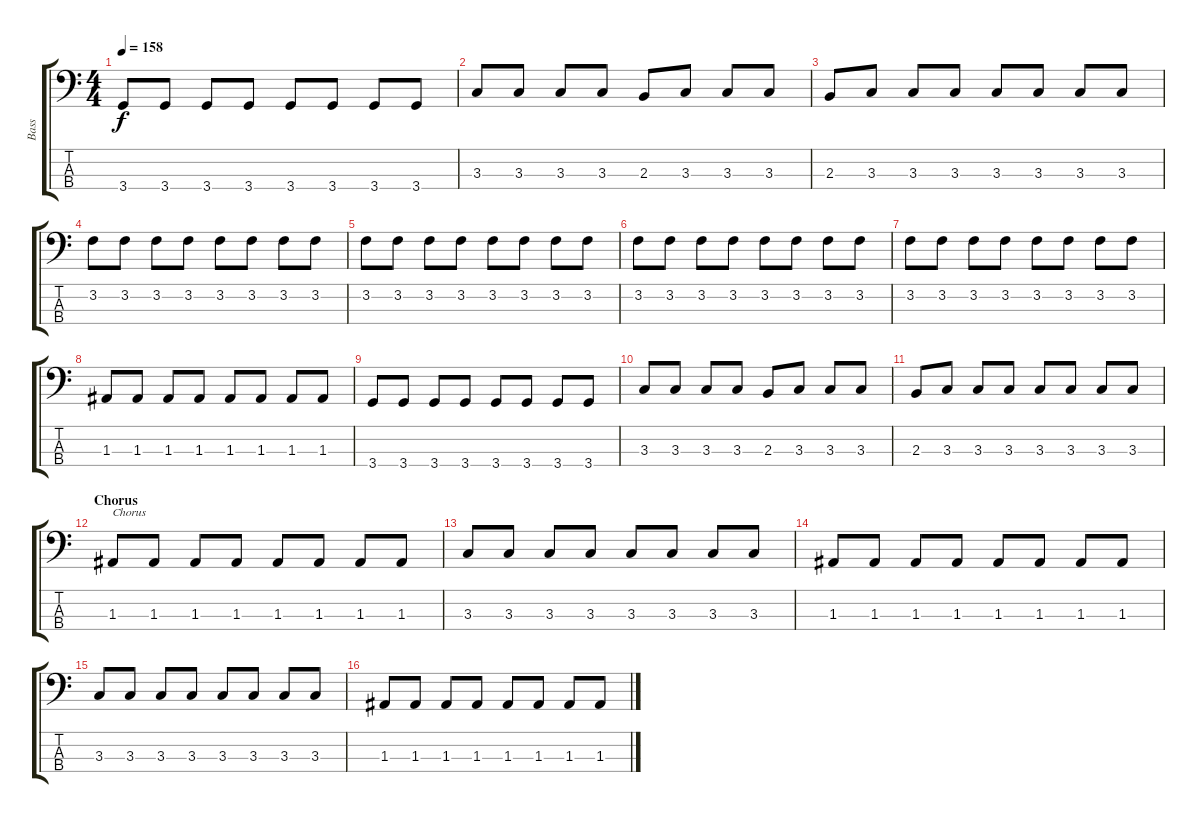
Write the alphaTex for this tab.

\track ("Bass" "Bass") {instrument electricbasspick}
\staff {score tabs}
\tuning (G2 D2 A1 E1) {hide}
\ts (4 4)
\tempo 158
\clef f4
\ks c
3.4.8{dy f} 3.4.8 3.4.8 3.4.8 3.4.8 3.4.8 3.4.8 3.4.8 |
3.3.8 3.3.8 3.3.8 3.3.8 2.3.8 3.3.8 3.3.8 3.3.8 |
2.3.8 3.3.8 3.3.8 3.3.8 3.3.8 3.3.8 3.3.8 3.3.8 |
3.2.8 3.2.8 3.2.8 3.2.8 3.2.8 3.2.8 3.2.8 3.2.8 |
3.2.8 3.2.8 3.2.8 3.2.8 3.2.8 3.2.8 3.2.8 3.2.8 |
3.2.8 3.2.8 3.2.8 3.2.8 3.2.8 3.2.8 3.2.8 3.2.8 |
3.2.8 3.2.8 3.2.8 3.2.8 3.2.8 3.2.8 3.2.8 3.2.8 |
1.3.8 1.3.8 1.3.8 1.3.8 1.3.8 1.3.8 1.3.8 1.3.8 |
3.4.8 3.4.8 3.4.8 3.4.8 3.4.8 3.4.8 3.4.8 3.4.8 |
3.3.8 3.3.8 3.3.8 3.3.8 2.3.8 3.3.8 3.3.8 3.3.8 |
2.3.8 3.3.8 3.3.8 3.3.8 3.3.8 3.3.8 3.3.8 3.3.8 |
\section ("" "Chorus")
1.3.8{txt "Chorus"} 1.3.8 1.3.8 1.3.8 1.3.8 1.3.8 1.3.8 1.3.8 |
3.3.8 3.3.8 3.3.8 3.3.8 3.3.8 3.3.8 3.3.8 3.3.8 |
1.3.8 1.3.8 1.3.8 1.3.8 1.3.8 1.3.8 1.3.8 1.3.8 |
3.3.8 3.3.8 3.3.8 3.3.8 3.3.8 3.3.8 3.3.8 3.3.8 |
1.3.8 1.3.8 1.3.8 1.3.8 1.3.8 1.3.8 1.3.8 1.3.8
